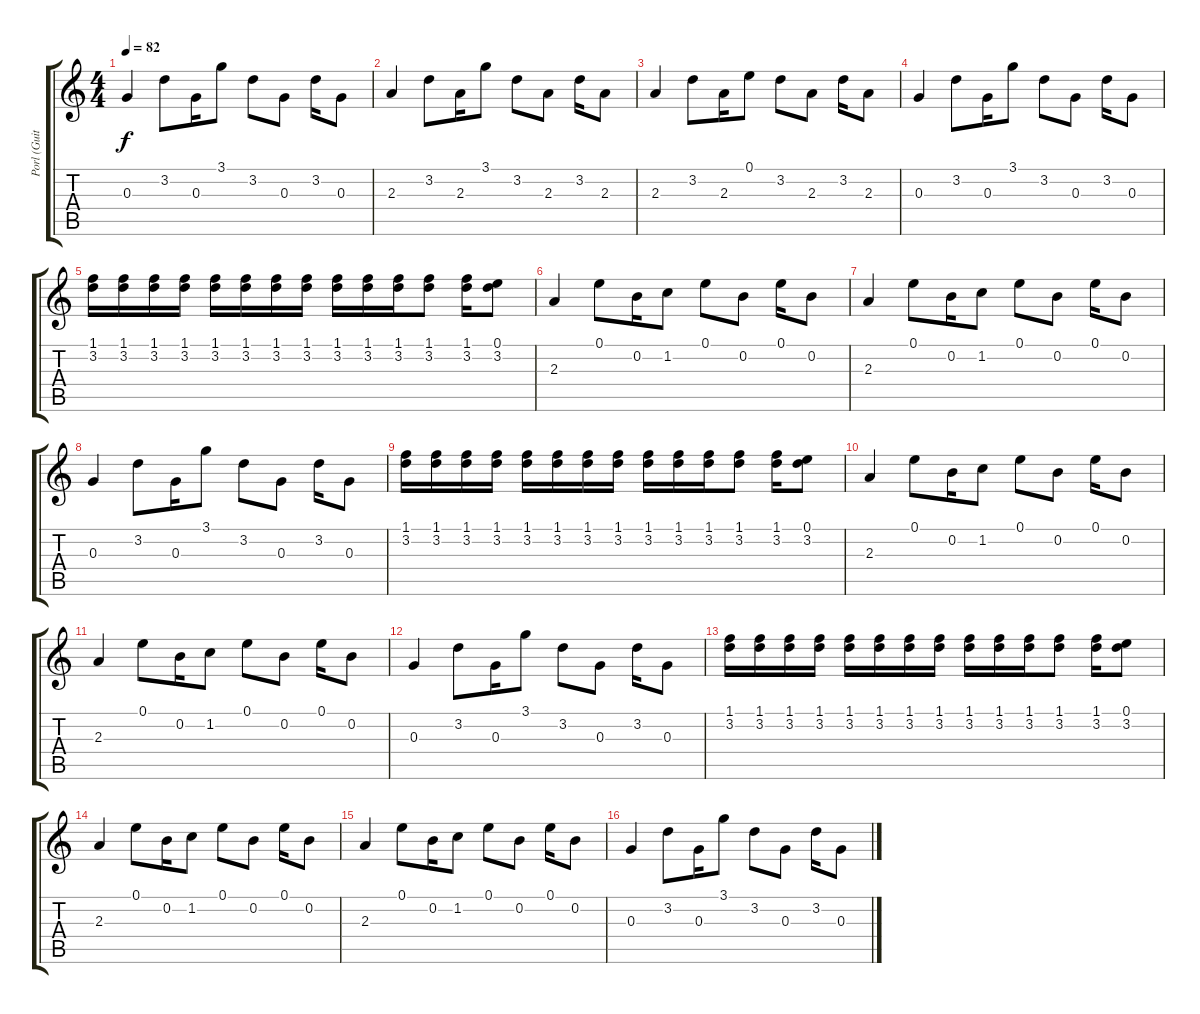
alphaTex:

\track ("Porl (Guitar 1)" "Porl (Guit") {instrument acousticguitarsteel}
\staff {score tabs}
\tuning (E4 B3 G3 D3 A2 E2) {hide}
\ts (4 4)
\tempo 82
\clef g2
\ks c
0.3.4{dy f} 3.2.8 0.3.16 3.1.8 3.2.8 0.3.8 3.2.16 0.3.8 |
2.3.4 3.2.8 2.3.16 3.1.8 3.2.8 2.3.8 3.2.16 2.3.8 |
2.3.4 3.2.8 2.3.16 0.1.8 3.2.8 2.3.8 3.2.16 2.3.8 |
0.3.4 3.2.8 0.3.16 3.1.8 3.2.8 0.3.8 3.2.16 0.3.8 |
(1.1 3.2).16 (1.1 3.2).16 (1.1 3.2).16 (1.1 3.2).16 (1.1 3.2).16 (1.1 3.2).16 (1.1 3.2).16 (1.1 3.2).16 (1.1 3.2).16 (1.1 3.2).16 (1.1 3.2).16 (1.1 3.2).8 (1.1 3.2).16 (0.1 3.2).8 |
2.3.4 0.1.8 0.2.16 1.2.8 0.1.8 0.2.8 0.1.16 0.2.8 |
2.3.4 0.1.8 0.2.16 1.2.8 0.1.8 0.2.8 0.1.16 0.2.8 |
0.3.4 3.2.8 0.3.16 3.1.8 3.2.8 0.3.8 3.2.16 0.3.8 |
(1.1 3.2).16 (1.1 3.2).16 (1.1 3.2).16 (1.1 3.2).16 (1.1 3.2).16 (1.1 3.2).16 (1.1 3.2).16 (1.1 3.2).16 (1.1 3.2).16 (1.1 3.2).16 (1.1 3.2).16 (1.1 3.2).8 (1.1 3.2).16 (0.1 3.2).8 |
2.3.4 0.1.8 0.2.16 1.2.8 0.1.8 0.2.8 0.1.16 0.2.8 |
2.3.4 0.1.8 0.2.16 1.2.8 0.1.8 0.2.8 0.1.16 0.2.8 |
0.3.4 3.2.8 0.3.16 3.1.8 3.2.8 0.3.8 3.2.16 0.3.8 |
(1.1 3.2).16 (1.1 3.2).16 (1.1 3.2).16 (1.1 3.2).16 (1.1 3.2).16 (1.1 3.2).16 (1.1 3.2).16 (1.1 3.2).16 (1.1 3.2).16 (1.1 3.2).16 (1.1 3.2).16 (1.1 3.2).8 (1.1 3.2).16 (0.1 3.2).8 |
2.3.4 0.1.8 0.2.16 1.2.8 0.1.8 0.2.8 0.1.16 0.2.8 |
2.3.4 0.1.8 0.2.16 1.2.8 0.1.8 0.2.8 0.1.16 0.2.8 |
0.3.4 3.2.8 0.3.16 3.1.8 3.2.8 0.3.8 3.2.16 0.3.8
